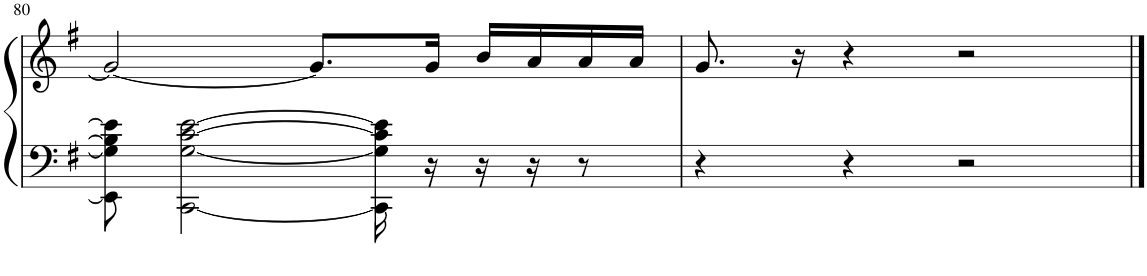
**kern	**kern
*part1	*part1
*staff2	*staff1
*I"Accordion	*
*I'Acc.	*
!!LO:PB:g=z
*clefF4	*clefG2
*k[f#]	*k[f#]
*M4/4	*M4/4
=80	=80
8EE\] 8G\] 8B\] 8e\]	2g/_
[2CC\ [2G\ [2c\ [2e\	.
.	8.g/L]
16CC\] 16G\] 16c\] 16e\]	.
16r	16g/Jk
16r	16b/LL
16r	16a/
8r	16a/
.	16a/JJ
=81	=81
4r	8.g/
.	16r
4r	4r
2r	2r
==	==
*-	*-
